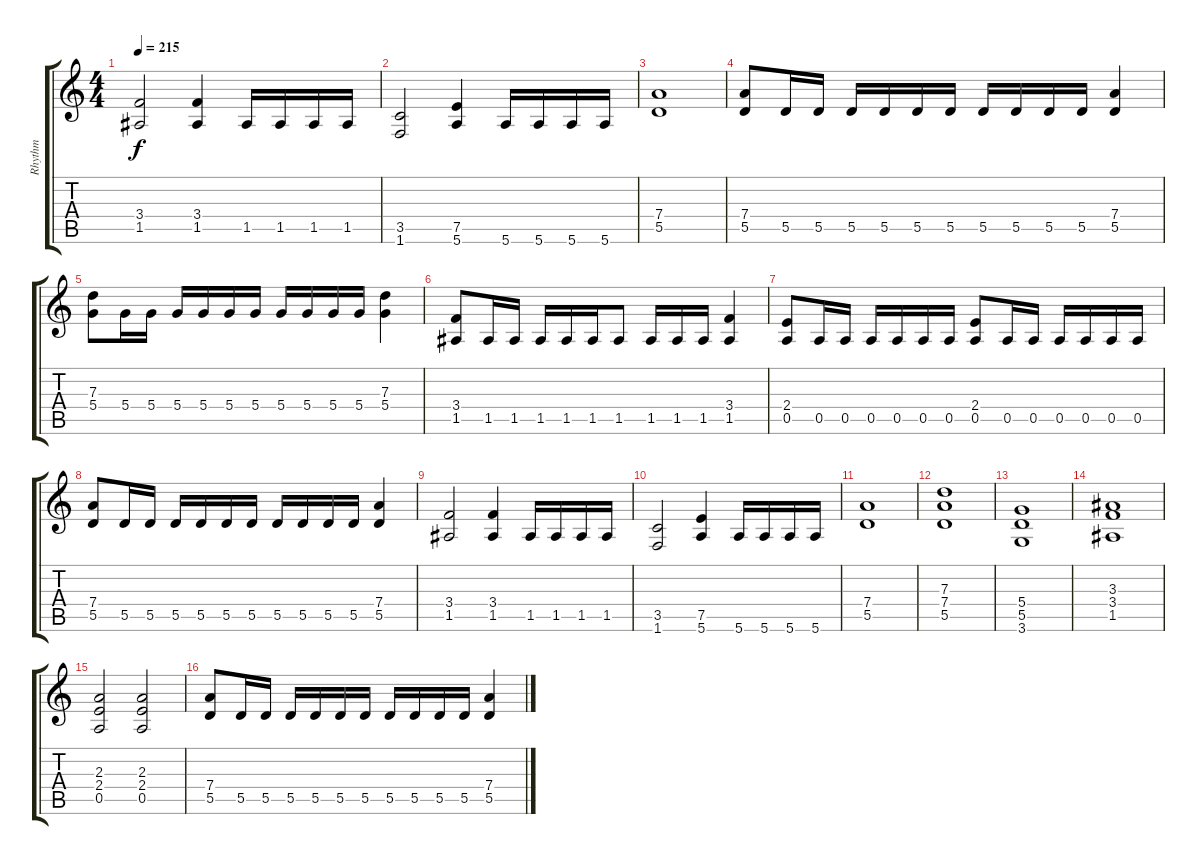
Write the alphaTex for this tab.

\track ("Rhythm" "Rhythm") {instrument distortionguitar}
\staff {score tabs}
\tuning (E4 B3 G3 D3 A2 E2) {hide}
\ts (4 4)
\tempo 215
\clef g2
\ks c
(3.4 1.5).2{dy f} (3.4 1.5).4 1.5.16 1.5.16 1.5.16 1.5.16 |
(3.5 1.6).2 (7.5 5.6).4 5.6.16 5.6.16 5.6.16 5.6.16 |
(7.4 5.5).1 |
(7.4 5.5).8 5.5.16 5.5.16 5.5.16 5.5.16 5.5.16 5.5.16 5.5.16 5.5.16 5.5.16 5.5.16 (7.4 5.5).4 |
(7.3 5.4).8 5.4.16 5.4.16 5.4.16 5.4.16 5.4.16 5.4.16 5.4.16 5.4.16 5.4.16 5.4.16 (7.3 5.4).4 |
(3.4 1.5).8 1.5.16 1.5.16 1.5.16 1.5.16 1.5.16 1.5.8 1.5.16 1.5.16 1.5.16 (3.4 1.5).4 |
(2.4 0.5).8 0.5.16 0.5.16 0.5.16 0.5.16 0.5.16 0.5.16 (2.4 0.5).8 0.5.16 0.5.16 0.5.16 0.5.16 0.5.16 0.5.16 |
(7.4 5.5).8 5.5.16 5.5.16 5.5.16 5.5.16 5.5.16 5.5.16 5.5.16 5.5.16 5.5.16 5.5.16 (7.4 5.5).4 |
(3.4 1.5).2 (3.4 1.5).4 1.5.16 1.5.16 1.5.16 1.5.16 |
(3.5 1.6).2 (7.5 5.6).4 5.6.16 5.6.16 5.6.16 5.6.16 |
(7.4 5.5).1 |
(7.3 7.4 5.5).1 |
(5.4 5.5 3.6).1 |
(3.3 3.4 1.5).1 |
(2.3 2.4 0.5).2 (2.3 2.4 0.5).2 |
(7.4 5.5).8 5.5.16 5.5.16 5.5.16 5.5.16 5.5.16 5.5.16 5.5.16 5.5.16 5.5.16 5.5.16 (7.4 5.5).4
